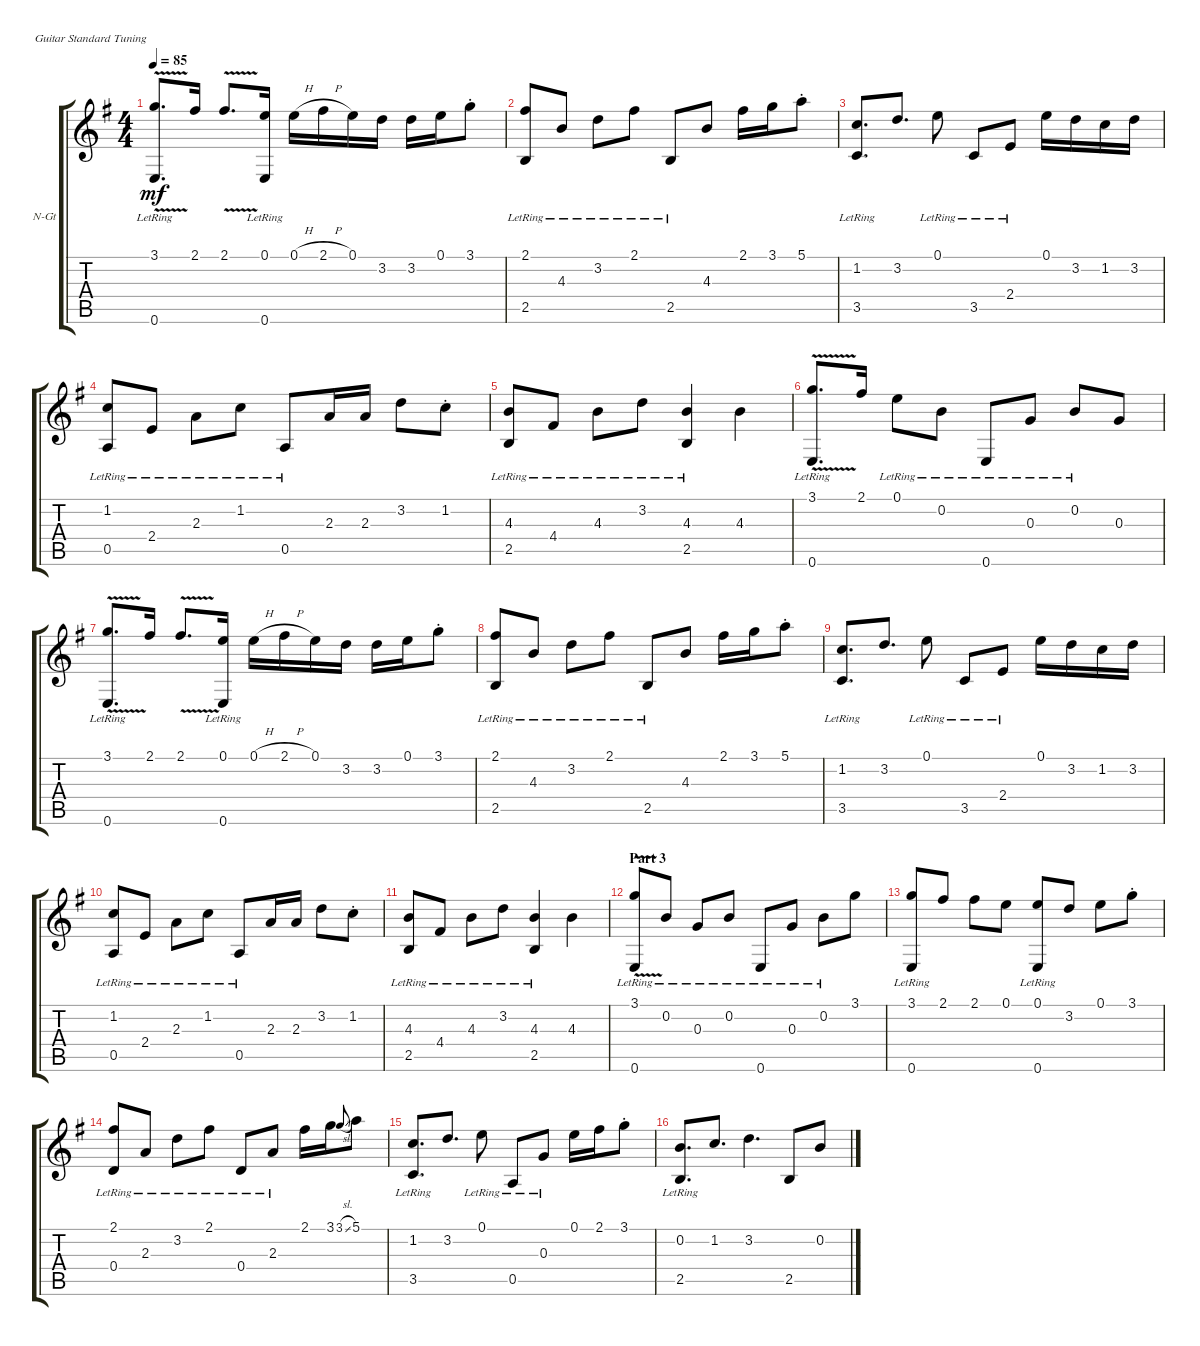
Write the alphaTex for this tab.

\defaultSystemsLayout 4
\bracketExtendMode groupsimilarinstruments
\firstSystemTrackNameOrientation horizontal
\otherSystemsTrackNameOrientation horizontal
\track ("Nylon Guitar" "N-Gt") {instrument acousticguitarnylon}
\staff {score tabs}
\tuning (E4 B3 G3 D3 A2 E2)
\ts (4 4)
\tempo 85
\clef g2
\ks g
(3.1{v} 0.6{lr}).8{d dy mf} 2.1.16 2.1{v}.8{d} (0.1 0.6{lr}).16 0.1{h}.16 2.1{h}.16 0.1.16 3.2.16 3.2.16 0.1.16 3.1{st}.8 |
(2.5{lr} 2.1{lr}).8 4.3{lr}.8 3.2{lr}.8 2.1{lr}.8 2.5{lr}.8 4.3.8 2.1.16 3.1.16 5.1{st}.8 |
(3.5{lr} 1.2).8{d} 3.2.8{d} 0.1{lr}.8 3.5{lr}.8 2.4{lr}.8 0.1.16 3.2.16 1.2.16 3.2.16 |
(1.2{lr} 0.5{lr}).8 2.4{lr}.8 2.3{lr}.8 1.2{lr}.8 0.5{lr}.8 2.3.16 2.3.16 3.2.8 1.2{st}.8 |
(2.5{lr} 4.3{lr}).8 4.4{lr}.8 4.3{lr}.8 3.2{lr}.8 (4.3{lr} 2.5{lr}).4 4.3.4 |
(3.1{v} 0.6{lr}).8{d} 2.1.16 0.1{lr}.8 0.2{lr}.8 0.6{lr}.8 0.3{lr}.8 0.2{lr}.8 0.3.8 |
(3.1{v} 0.6{lr}).8{d} 2.1.16 2.1{v}.8{d} (0.1 0.6{lr}).16 0.1{h}.16 2.1{h}.16 0.1.16 3.2.16 3.2.16 0.1.16 3.1{st}.8 |
(2.5{lr} 2.1{lr}).8 4.3{lr}.8 3.2{lr}.8 2.1{lr}.8 2.5{lr}.8 4.3.8 2.1.16 3.1.16 5.1{st}.8 |
(3.5{lr} 1.2).8{d} 3.2.8{d} 0.1{lr}.8 3.5{lr}.8 2.4{lr}.8 0.1.16 3.2.16 1.2.16 3.2.16 |
(1.2{lr} 0.5{lr}).8 2.4{lr}.8 2.3{lr}.8 1.2{lr}.8 0.5{lr}.8 2.3.16 2.3.16 3.2.8 1.2{st}.8 |
(2.5{lr} 4.3{lr}).8 4.4{lr}.8 4.3{lr}.8 3.2{lr}.8 (4.3{lr} 2.5{lr}).4 4.3.4 |
\section ("" "Part 3")
(3.1{v lr} 0.6{lr}).8 0.2{lr}.8 0.3{lr}.8 0.2{lr}.8 0.6{lr}.8 0.3{lr}.8 0.2{lr}.8 3.1.8 |
(3.1 0.6{lr}).8 2.1.8 2.1.8 0.1.8 (0.1 0.6{lr}).8 3.2.8 0.1.8 3.1{st}.8 |
(2.1 0.4{lr}).8 2.3{lr}.8 3.2{lr}.8 2.1{lr}.8 0.4{lr}.8 2.3{lr}.8 2.1.16 3.1.16 3.1{sl}.8{gr onbeat} 5.1.8 |
(3.5{lr} 1.2).8{d} 3.2.8{d} 0.1{lr}.8 0.5{lr}.8 0.3{lr}.8 0.1.16 2.1.16 3.1{st}.8 |
(2.5{lr} 0.2).8{d} 1.2.8{d} 3.2.4{d} 2.5.8 0.2.8
